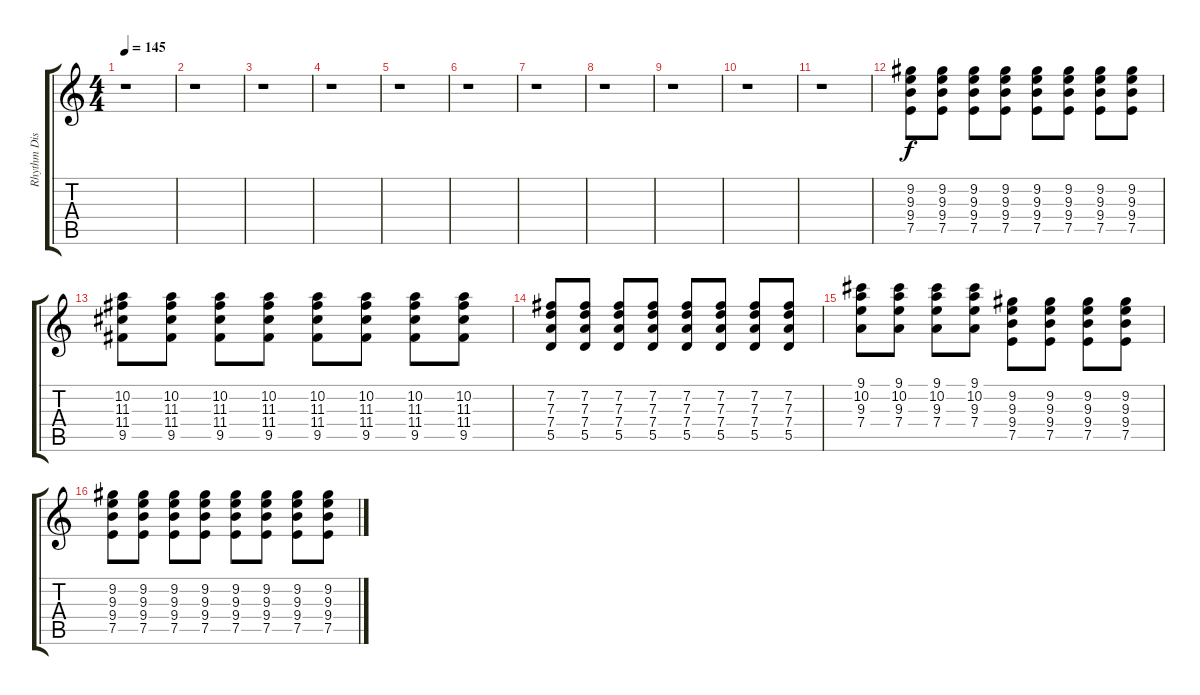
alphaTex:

\track ("Rhythm Distorted" "Rhythm Dis") {instrument distortionguitar}
\staff {score tabs}
\tuning (E4 B3 G3 D3 A2 E2) {hide}
\ts (4 4)
\tempo 145
\clef g2
\ks c
r.1{dy f} |
r.1 |
r.1 |
r.1 |
r.1 |
r.1 |
r.1 |
r.1 |
r.1 |
r.1 |
r.1 |
(9.2 9.3 9.4 7.5).8 (9.2 9.3 9.4 7.5).8 (9.2 9.3 9.4 7.5).8 (9.2 9.3 9.4 7.5).8 (9.2 9.3 9.4 7.5).8 (9.2 9.3 9.4 7.5).8 (9.2 9.3 9.4 7.5).8 (9.2 9.3 9.4 7.5).8 |
(10.2 11.3 11.4 9.5).8 (10.2 11.3 11.4 9.5).8 (10.2 11.3 11.4 9.5).8 (10.2 11.3 11.4 9.5).8 (10.2 11.3 11.4 9.5).8 (10.2 11.3 11.4 9.5).8 (10.2 11.3 11.4 9.5).8 (10.2 11.3 11.4 9.5).8 |
(7.2 7.3 7.4 5.5).8 (7.2 7.3 7.4 5.5).8 (7.2 7.3 7.4 5.5).8 (7.2 7.3 7.4 5.5).8 (7.2 7.3 7.4 5.5).8 (7.2 7.3 7.4 5.5).8 (7.2 7.3 7.4 5.5).8 (7.2 7.3 7.4 5.5).8 |
(9.1 10.2 9.3 7.4).8 (9.1 10.2 9.3 7.4).8 (9.1 10.2 9.3 7.4).8 (9.1 10.2 9.3 7.4).8 (9.2 9.3 9.4 7.5).8 (9.2 9.3 9.4 7.5).8 (9.2 9.3 9.4 7.5).8 (9.2 9.3 9.4 7.5).8 |
(9.2 9.3 9.4 7.5).8 (9.2 9.3 9.4 7.5).8 (9.2 9.3 9.4 7.5).8 (9.2 9.3 9.4 7.5).8 (9.2 9.3 9.4 7.5).8 (9.2 9.3 9.4 7.5).8 (9.2 9.3 9.4 7.5).8 (9.2 9.3 9.4 7.5).8
